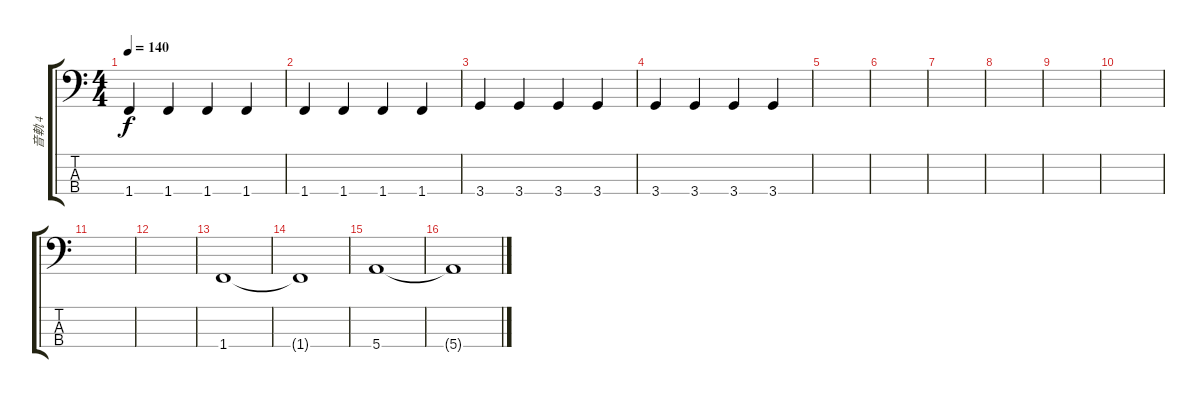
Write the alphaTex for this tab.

\track ("音軌 4" "音軌 4") {instrument electricbassfinger}
\staff {score tabs}
\tuning (G2 D2 A1 E1) {hide}
\ts (4 4)
\tempo 140
\clef f4
\ks c
1.4.4{dy f} 1.4.4 1.4.4 1.4.4 |
1.4.4 1.4.4 1.4.4 1.4.4 |
3.4.4 3.4.4 3.4.4 3.4.4 |
3.4.4 3.4.4 3.4.4 3.4.4 |
|
|
|
|
|
|
|
|
1.4.1 |
1.4{t}.1 |
5.4.1 |
5.4{t}.1
